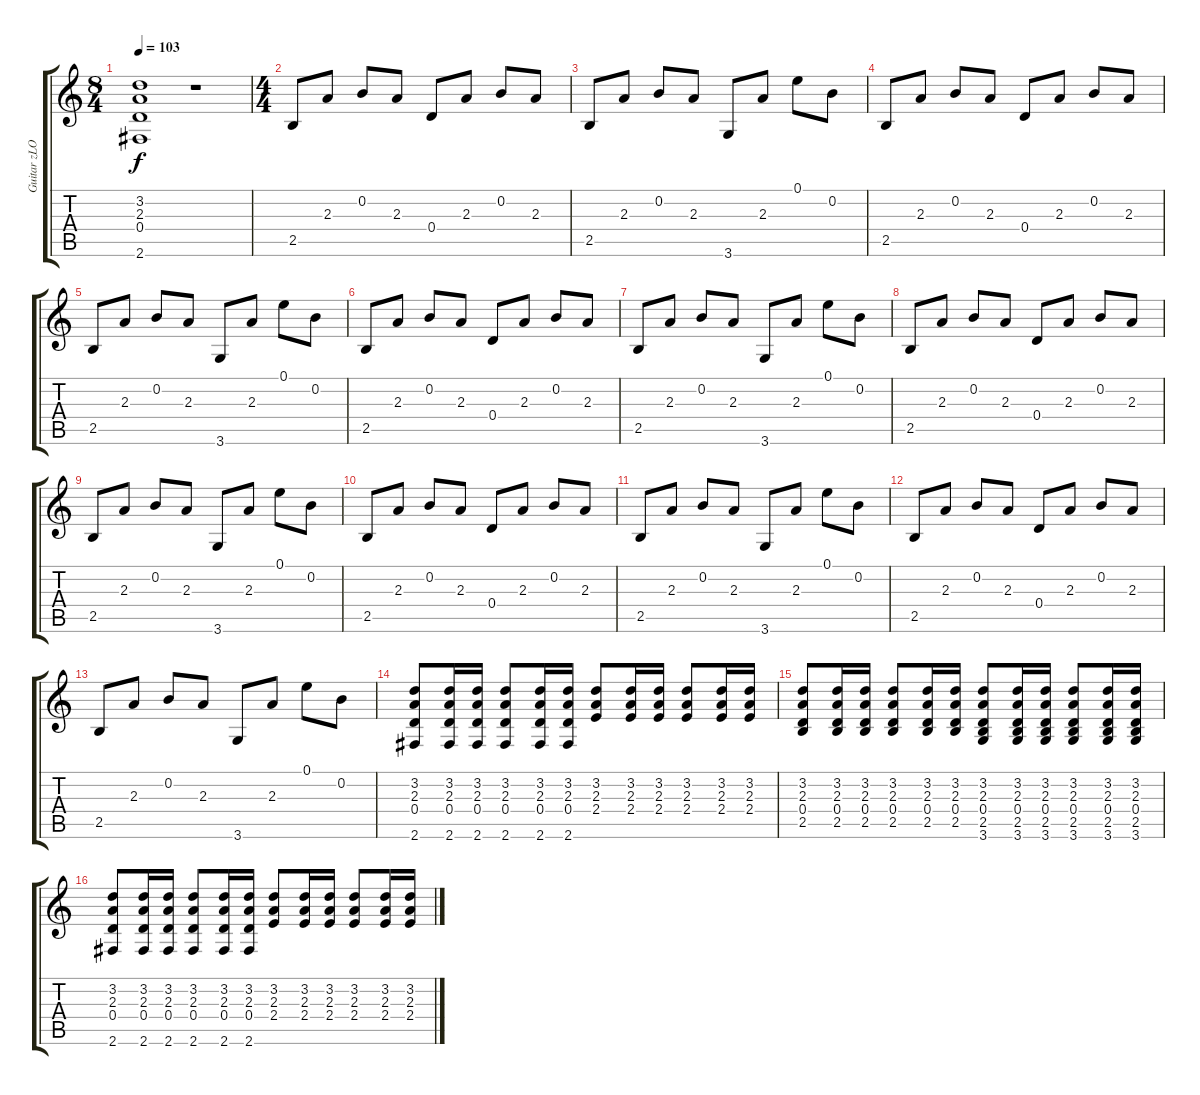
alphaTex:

\track ("Guitar zLOB" "Guitar zLO") {instrument acousticguitarsteel}
\staff {score tabs}
\tuning (E4 B3 G3 D3 A2 E2) {hide}
\ts (8 4)
\tempo 103
\clef g2
\ks c
(3.2 2.3 0.4 2.6).1{dy f} r.1 |
\ts (4 4)
2.5.8 2.3.8 0.2.8 2.3.8 0.4.8 2.3.8 0.2.8 2.3.8 |
2.5.8 2.3.8 0.2.8 2.3.8 3.6.8 2.3.8 0.1.8 0.2.8 |
2.5.8 2.3.8 0.2.8 2.3.8 0.4.8 2.3.8 0.2.8 2.3.8 |
2.5.8 2.3.8 0.2.8 2.3.8 3.6.8 2.3.8 0.1.8 0.2.8 |
2.5.8 2.3.8 0.2.8 2.3.8 0.4.8 2.3.8 0.2.8 2.3.8 |
2.5.8 2.3.8 0.2.8 2.3.8 3.6.8 2.3.8 0.1.8 0.2.8 |
2.5.8 2.3.8 0.2.8 2.3.8 0.4.8 2.3.8 0.2.8 2.3.8 |
2.5.8 2.3.8 0.2.8 2.3.8 3.6.8 2.3.8 0.1.8 0.2.8 |
2.5.8 2.3.8 0.2.8 2.3.8 0.4.8 2.3.8 0.2.8 2.3.8 |
2.5.8 2.3.8 0.2.8 2.3.8 3.6.8 2.3.8 0.1.8 0.2.8 |
2.5.8 2.3.8 0.2.8 2.3.8 0.4.8 2.3.8 0.2.8 2.3.8 |
2.5.8 2.3.8 0.2.8 2.3.8 3.6.8 2.3.8 0.1.8 0.2.8 |
(3.2 2.3 0.4 2.6).8 (3.2 2.3 0.4 2.6).16 (3.2 2.3 0.4 2.6).16 (3.2 2.3 0.4 2.6).8 (3.2 2.3 0.4 2.6).16 (3.2 2.3 0.4 2.6).16 (3.2 2.3 2.4).8 (3.2 2.3 2.4).16 (3.2 2.3 2.4).16 (3.2 2.3 2.4).8 (3.2 2.3 2.4).16 (3.2 2.3 2.4).16 |
(3.2 2.3 0.4 2.5).8 (3.2 2.3 0.4 2.5).16 (3.2 2.3 0.4 2.5).16 (3.2 2.3 0.4 2.5).8 (3.2 2.3 0.4 2.5).16 (3.2 2.3 0.4 2.5).16 (3.2 2.3 0.4 2.5 3.6).8 (3.2 2.3 0.4 2.5 3.6).16 (3.2 2.3 0.4 2.5 3.6).16 (3.2 2.3 0.4 2.5 3.6).8 (3.2 2.3 0.4 2.5 3.6).16 (3.2 2.3 0.4 2.5 3.6).16 |
(3.2 2.3 0.4 2.6).8 (3.2 2.3 0.4 2.6).16 (3.2 2.3 0.4 2.6).16 (3.2 2.3 0.4 2.6).8 (3.2 2.3 0.4 2.6).16 (3.2 2.3 0.4 2.6).16 (3.2 2.3 2.4).8 (3.2 2.3 2.4).16 (3.2 2.3 2.4).16 (3.2 2.3 2.4).8 (3.2 2.3 2.4).16 (3.2 2.3 2.4).16
